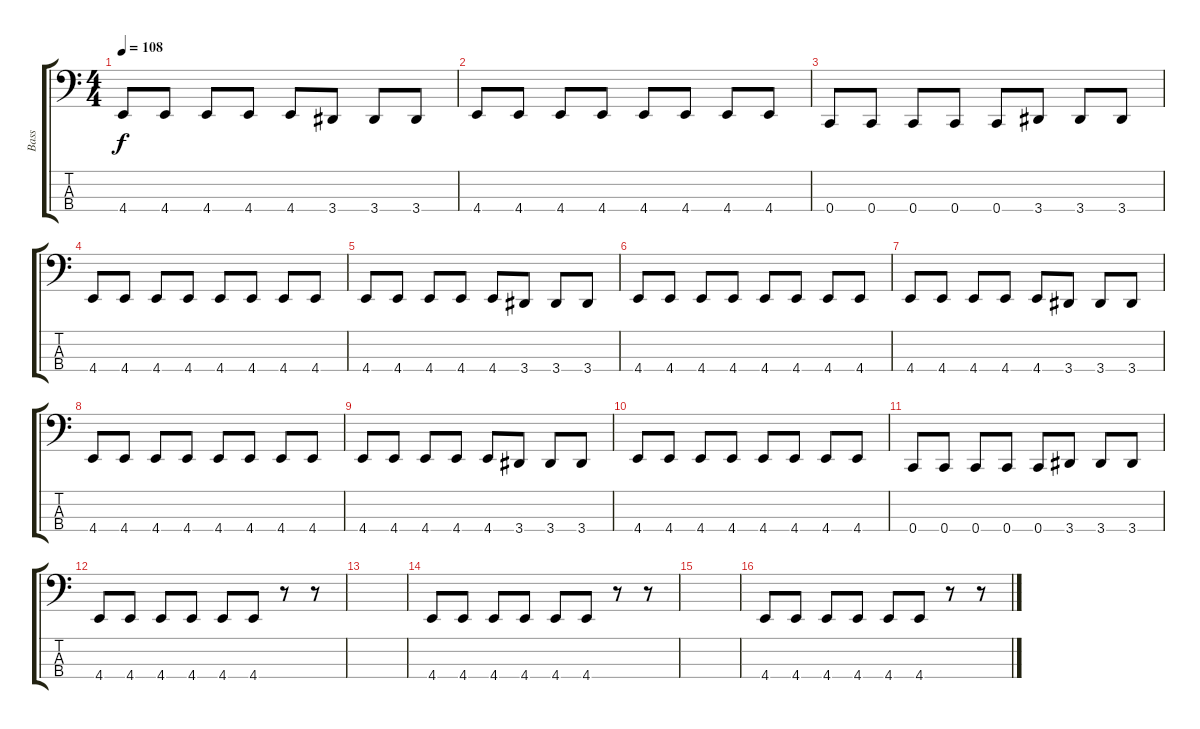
\track ("Bass" "Bass") {instrument electricbassfinger}
\staff {score tabs}
\tuning (F2 C2 G1 C1) {hide}
\ts (4 4)
\tempo 108
\clef f4
\ks c
4.4.8{dy f} 4.4.8 4.4.8 4.4.8 4.4.8 3.4.8 3.4.8 3.4.8 |
4.4.8 4.4.8 4.4.8 4.4.8 4.4.8 4.4.8 4.4.8 4.4.8 |
0.4.8 0.4.8 0.4.8 0.4.8 0.4.8 3.4.8 3.4.8 3.4.8 |
4.4.8 4.4.8 4.4.8 4.4.8 4.4.8 4.4.8 4.4.8 4.4.8 |
4.4.8 4.4.8 4.4.8 4.4.8 4.4.8 3.4.8 3.4.8 3.4.8 |
4.4.8 4.4.8 4.4.8 4.4.8 4.4.8 4.4.8 4.4.8 4.4.8 |
4.4.8 4.4.8 4.4.8 4.4.8 4.4.8 3.4.8 3.4.8 3.4.8 |
4.4.8 4.4.8 4.4.8 4.4.8 4.4.8 4.4.8 4.4.8 4.4.8 |
4.4.8 4.4.8 4.4.8 4.4.8 4.4.8 3.4.8 3.4.8 3.4.8 |
4.4.8 4.4.8 4.4.8 4.4.8 4.4.8 4.4.8 4.4.8 4.4.8 |
0.4.8 0.4.8 0.4.8 0.4.8 0.4.8 3.4.8 3.4.8 3.4.8 |
4.4.8 4.4.8 4.4.8 4.4.8 4.4.8 4.4.8 r.8 r.8 |
|
4.4.8 4.4.8 4.4.8 4.4.8 4.4.8 4.4.8 r.8 r.8 |
|
4.4.8 4.4.8 4.4.8 4.4.8 4.4.8 4.4.8 r.8 r.8
